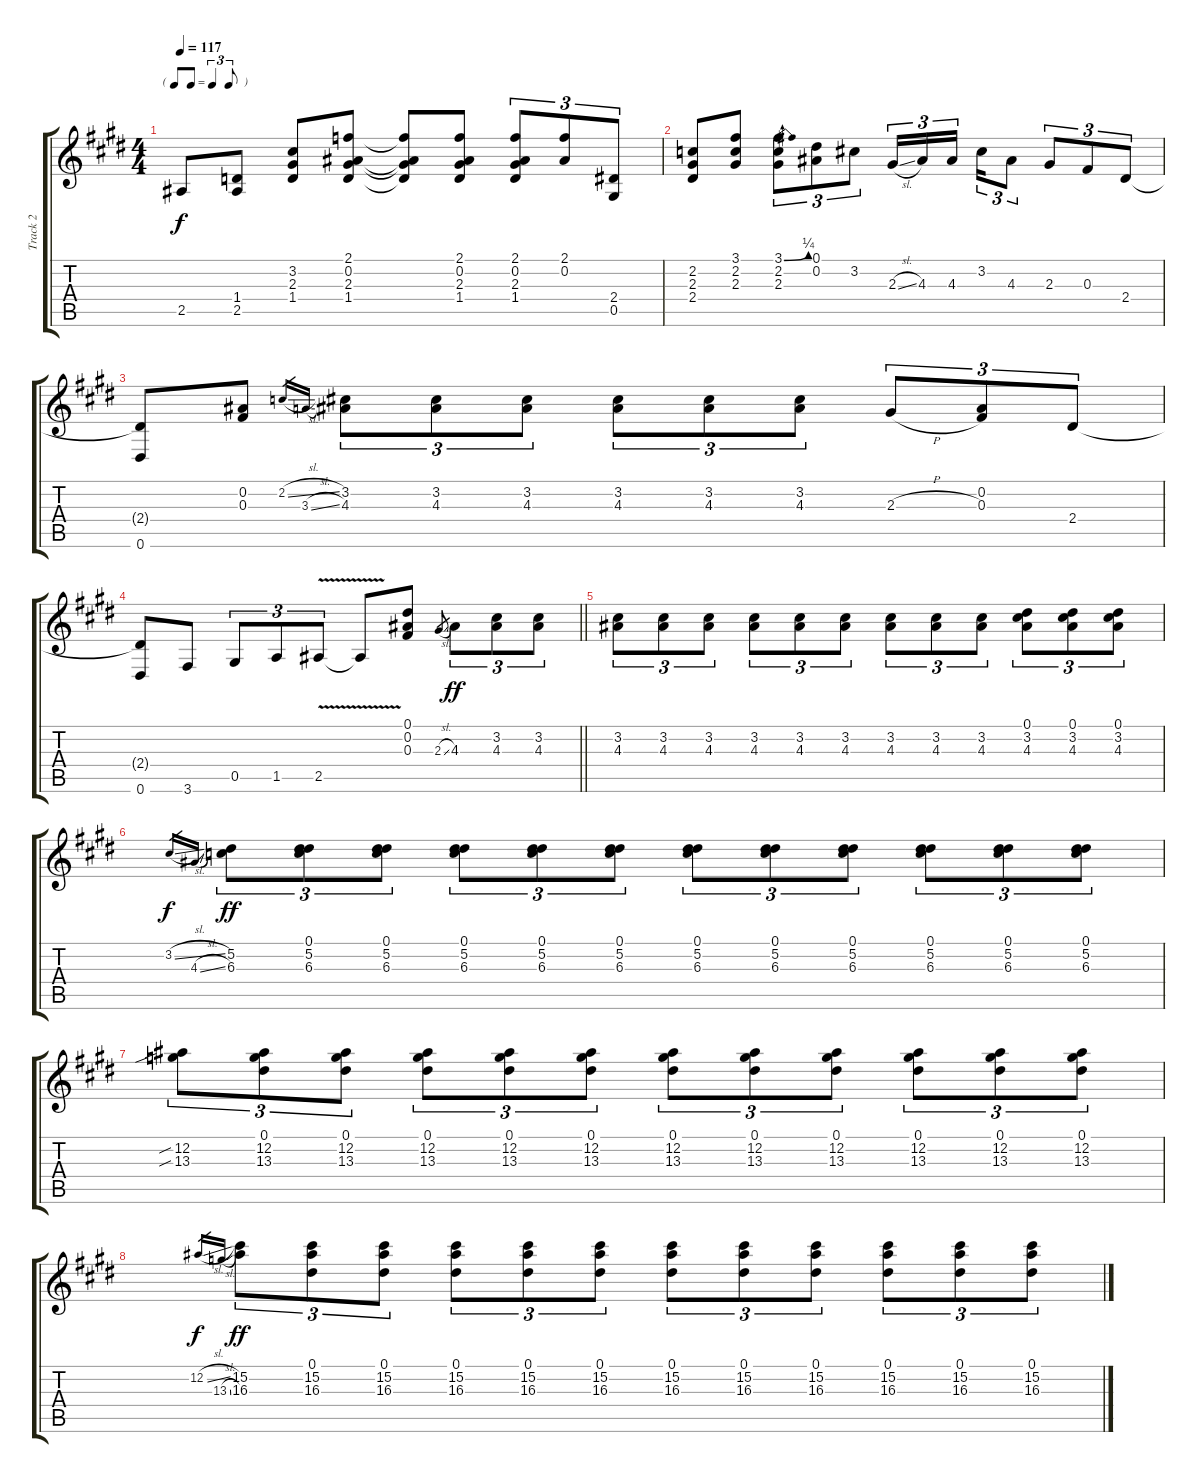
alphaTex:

\track ("Track 2" "Track 2") {instrument electricguitarjazz}
\staff {score tabs}
\tuning (Eb4 Bb3 Gb3 Db3 Ab2 Eb2) {hide}
\ts (4 4)
\tf triplet8th
\tempo 117
\clef g2
\ks e
2.5.8{dy f} (1.4 2.5).8 (3.2 2.3 1.4).8 (2.1 0.2 2.3 1.4).8 (2.1{t} 0.2{t} 2.3{t} 1.4{t}).8 (2.1 0.2 2.3 1.4).8 (2.1 0.2 2.3 1.4).8{tu (3 2)} (2.1 0.2).8{tu (3 2)} (2.4 0.5).8{tu (3 2)} |
(2.2 2.3 2.4).8 (3.1 2.2 2.3).8 (3.1{be (bend 0 0 60 1)} 2.2 2.3).8{tu (3 2)} (0.1 0.2).8{tu (3 2)} 3.2.8{tu (3 2)} 2.3{sl}.16{tu (3 2)} 4.3.16{tu (3 2)} 4.3.16{tu (3 2) beam splitsecondary} 3.2.16{tu (3 2)} 4.3.8{tu (3 2)} 2.3.8{tu (3 2)} 0.3.8{tu (3 2)} 2.4.8{tu (3 2)} |
(2.4{t} 0.6).8 (0.2 0.3).8 2.2{sl}.16{gr} 3.3{sl}.16{gr} (3.2 4.3).8{tu (3 2)} (3.2 4.3).8{tu (3 2)} (3.2 4.3).8{tu (3 2)} (3.2 4.3).8{tu (3 2)} (3.2 4.3).8{tu (3 2)} (3.2 4.3).8{tu (3 2)} 2.3{h}.8{tu (3 2)} (0.2 0.3).8{tu (3 2)} 2.4.8{tu (3 2)} |
\barLineRight lightlight
(2.4{t} 0.6).8 3.6.8 0.5.8{tu (3 2)} 1.5.8{tu (3 2)} 2.5{v}.8{tu (3 2)} 2.5{t}.8 (0.1 0.2 0.3).8 2.3{sl}.8{gr} 4.3.8{tu (3 2) dy ff} (3.2 4.3).8{tu (3 2)} (3.2 4.3).8{tu (3 2)} |
(3.2 4.3).8{tu (3 2)} (3.2 4.3).8{tu (3 2)} (3.2 4.3).8{tu (3 2)} (3.2 4.3).8{tu (3 2)} (3.2 4.3).8{tu (3 2)} (3.2 4.3).8{tu (3 2)} (3.2 4.3).8{tu (3 2)} (3.2 4.3).8{tu (3 2)} (3.2 4.3).8{tu (3 2)} (0.1 3.2 4.3).8{tu (3 2)} (0.1 3.2 4.3).8{tu (3 2)} (0.1 3.2 4.3).8{tu (3 2)} |
3.2{sl}.16{gr dy f} 4.3{sl}.16{gr} (5.2 6.3).8{tu (3 2) dy ff} (0.1 5.2 6.3).8{tu (3 2)} (0.1 5.2 6.3).8{tu (3 2)} (0.1 5.2 6.3).8{tu (3 2)} (0.1 5.2 6.3).8{tu (3 2)} (0.1 5.2 6.3).8{tu (3 2)} (0.1 5.2 6.3).8{tu (3 2)} (0.1 5.2 6.3).8{tu (3 2)} (0.1 5.2 6.3).8{tu (3 2)} (0.1 5.2 6.3).8{tu (3 2)} (0.1 5.2 6.3).8{tu (3 2)} (0.1 5.2 6.3).8{tu (3 2)} |
(12.2{sib} 13.3{sib}).8{tu (3 2)} (0.1 12.2 13.3).8{tu (3 2)} (0.1 12.2 13.3).8{tu (3 2)} (0.1 12.2 13.3).8{tu (3 2)} (0.1 12.2 13.3).8{tu (3 2)} (0.1 12.2 13.3).8{tu (3 2)} (0.1 12.2 13.3).8{tu (3 2)} (0.1 12.2 13.3).8{tu (3 2)} (0.1 12.2 13.3).8{tu (3 2)} (0.1 12.2 13.3).8{tu (3 2)} (0.1 12.2 13.3).8{tu (3 2)} (0.1 12.2 13.3).8{tu (3 2)} |
12.2{sl}.16{gr dy f} 13.3{sl}.16{gr} (15.2 16.3).8{tu (3 2) dy ff} (0.1 15.2 16.3).8{tu (3 2)} (0.1 15.2 16.3).8{tu (3 2)} (0.1 15.2 16.3).8{tu (3 2)} (0.1 15.2 16.3).8{tu (3 2)} (0.1 15.2 16.3).8{tu (3 2)} (0.1 15.2 16.3).8{tu (3 2)} (0.1 15.2 16.3).8{tu (3 2)} (0.1 15.2 16.3).8{tu (3 2)} (0.1 15.2 16.3).8{tu (3 2)} (0.1 15.2 16.3).8{tu (3 2)} (0.1 15.2 16.3).8{tu (3 2)}
